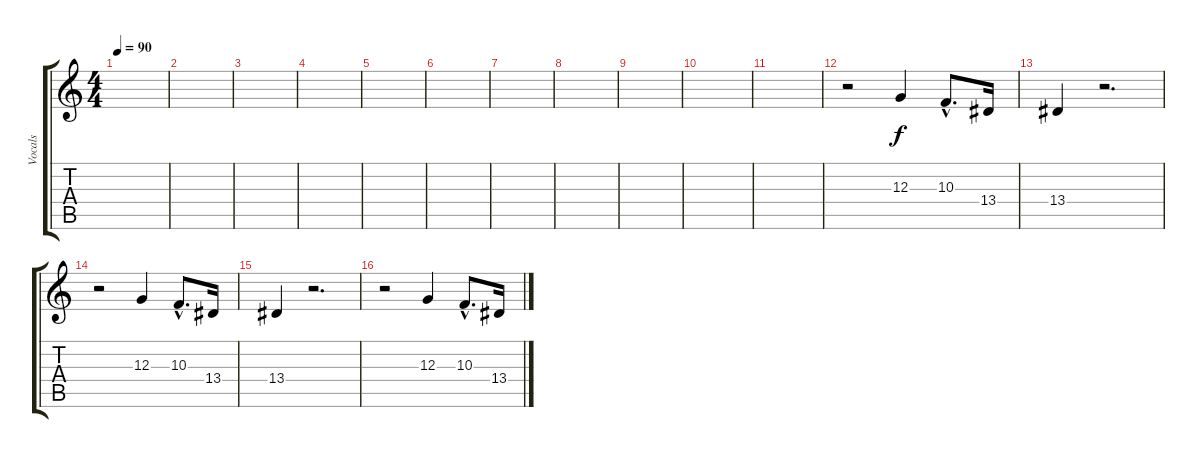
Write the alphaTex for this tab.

\track ("Vocals" "Vocals") {instrument lead2sawtooth}
\staff {score tabs}
\tuning (E4 B3 G3 D3 A2 E2) {hide}
\ts (4 4)
\tempo 90
\clef g2
\ks c
|
|
|
|
|
|
|
|
|
|
|
r.2 12.3.4 10.3{hac}.8{d} 13.4.16 |
13.4.4 r.2{d} |
r.2 12.3.4 10.3{hac}.8{d} 13.4.16 |
13.4.4 r.2{d} |
r.2 12.3.4 10.3{hac}.8{d} 13.4.16
